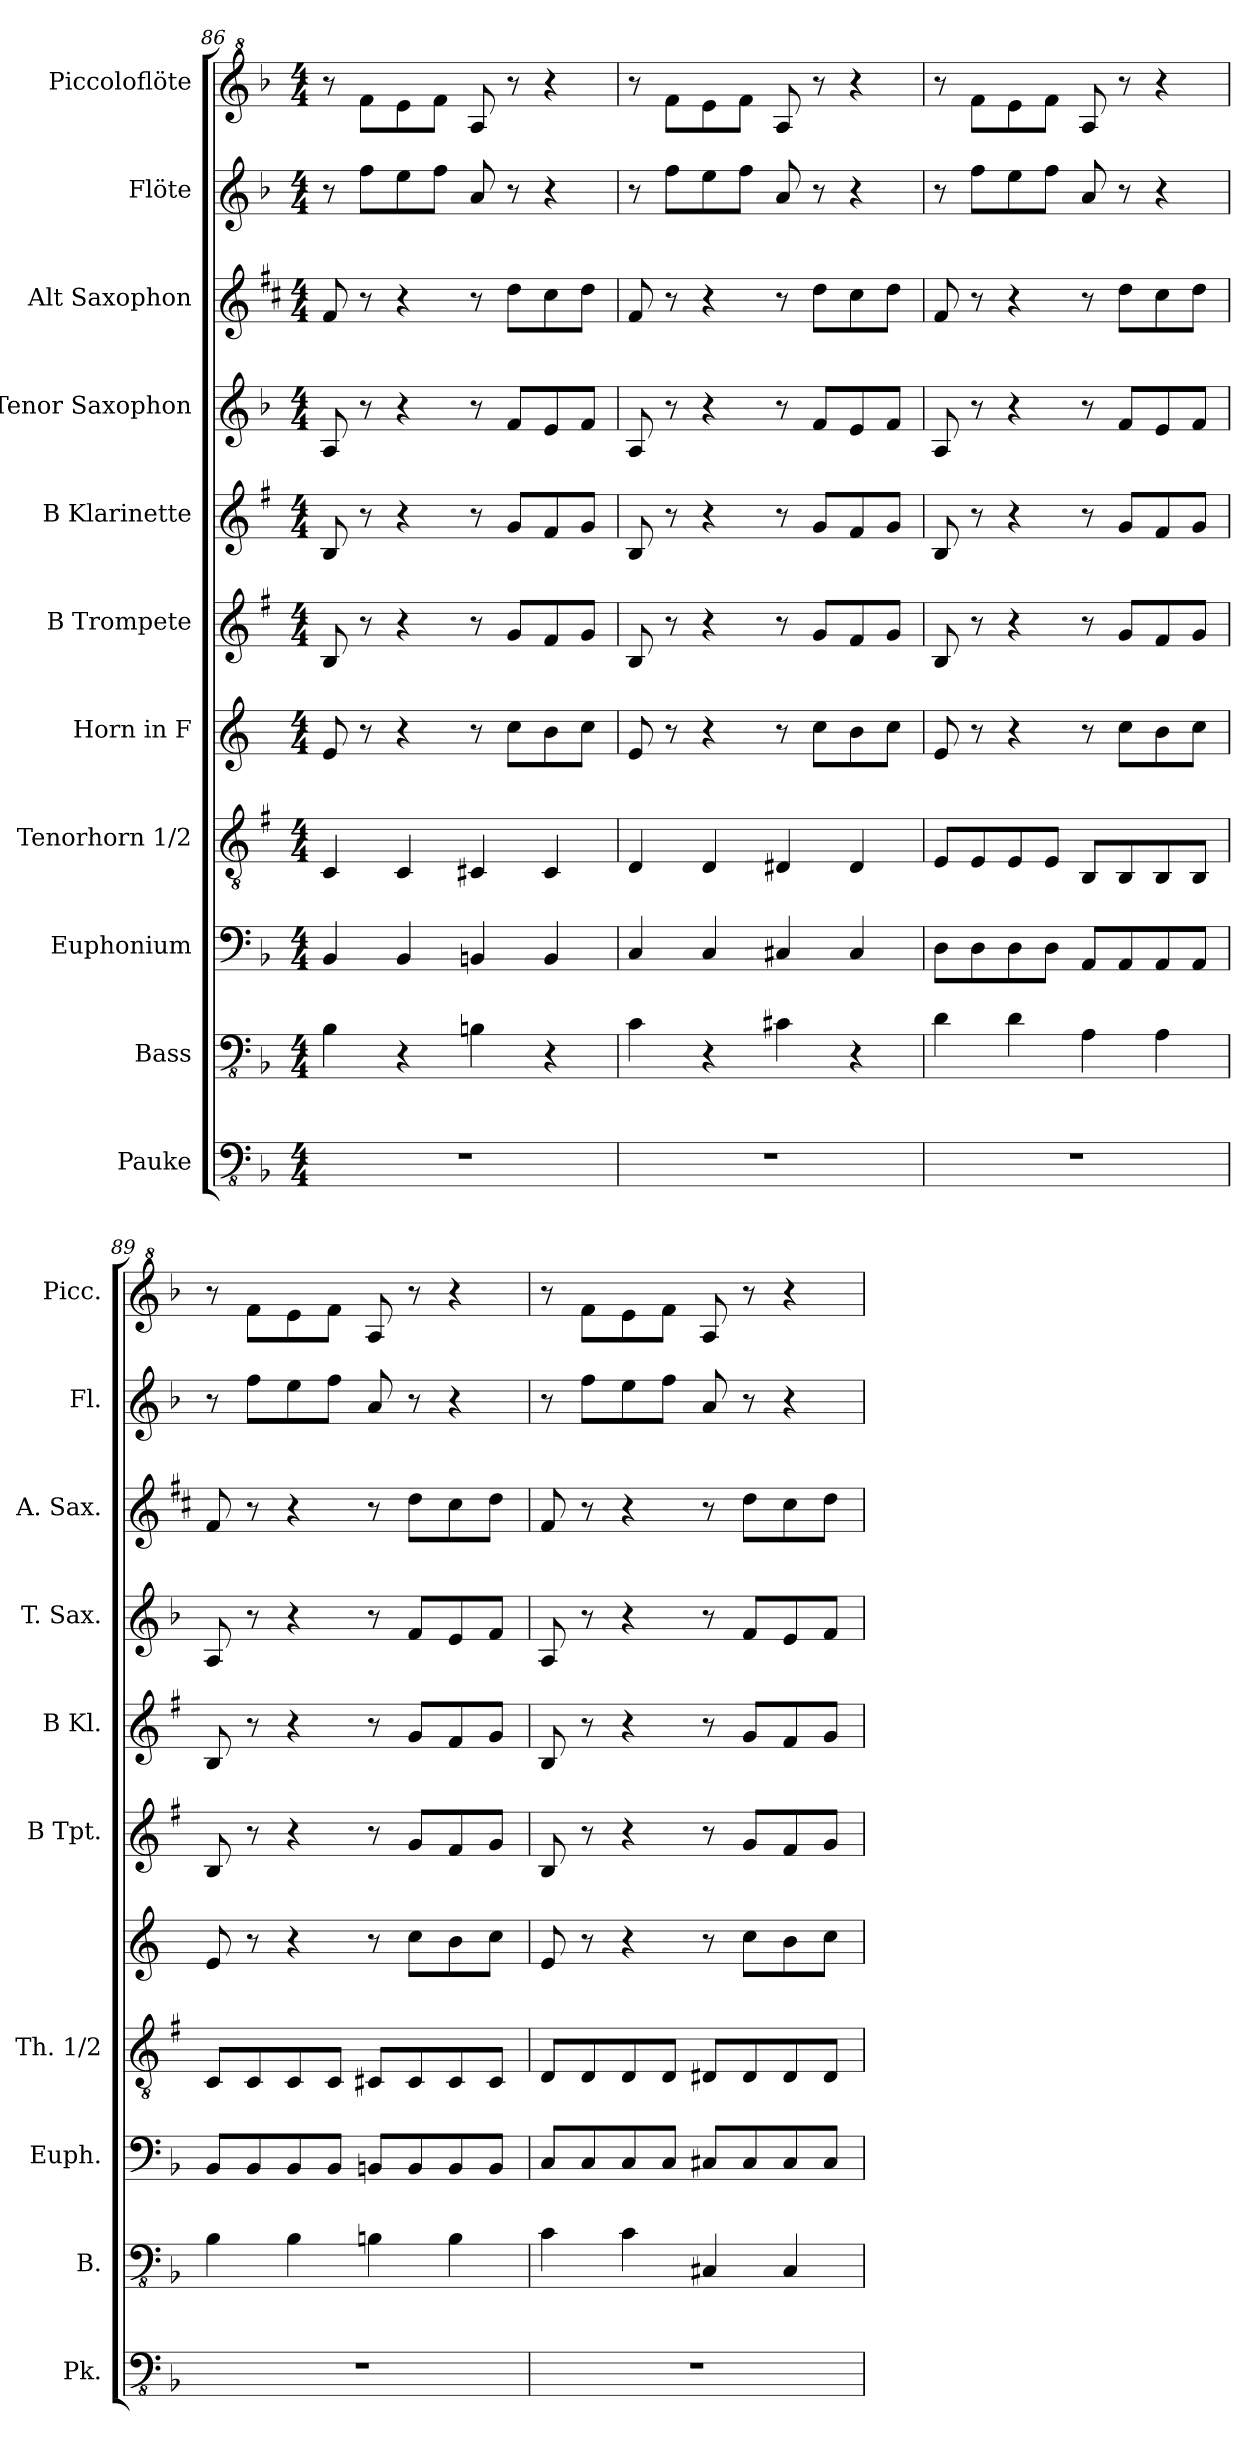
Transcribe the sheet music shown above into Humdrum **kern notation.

**kern	**kern	**kern	**kern	**kern	**kern	**kern	**kern	**kern	**kern	**kern
*part11	*part10	*part9	*part8	*part7	*part6	*part5	*part4	*part3	*part2	*part1
*staff11	*staff10	*staff9	*staff8	*staff7	*staff6	*staff5	*staff4	*staff3	*staff2	*staff1
*I"Pauke	*I"Bass	*I"Euphonium	*I"Tenorhorn 1/2	*I"Horn in F	*I"B Trompete	*I"B Klarinette	*I"Tenor Saxophon	*I"Alt Saxophon	*I"Flöte	*I"Piccoloflöte
*I'Pk.	*I'B.	*I'Euph.	*I'Th. 1/2	*	*I'B Tpt.	*I'B Kl.	*I'T. Sax.	*I'A. Sax.	*I'Fl.	*I'Picc.
*clefFv4	*clefFv4	*clefF4	*clefGv2	*clefG2	*clefG2	*clefG2	*clefG2	*clefG2	*clefG2	*clefG^2
*	*	*	*ITrd1c2	*ITrd4c7	*ITrd1c2	*ITrd1c2	*ITrd8c14	*ITrd5c9	*	*ITrd-7c-12
*k[b-]	*k[b-]	*k[b-]	*k[b-]	*k[b-]	*k[b-]	*k[b-]	*k[b-]	*k[b-]	*k[b-]	*k[b-]
*M4/4	*M4/4	*M4/4	*M4/4	*M4/4	*M4/4	*M4/4	*M4/4	*M4/4	*M4/4	*M4/4
=86	=86	=86	=86	=86	=86	=86	=86	=86	=86	=86
1r	4BB-\	4BB-/	4BB-/	8A/	8A/	8A/	8AA/	8A/	8r	8r
.	.	.	.	8r	8r	8r	8r	8r	8ff\L	8fff\L
.	4r	4BB-/	4BB-/	4r	4r	4r	4r	4r	8ee\	8eee\
.	.	.	.	.	.	.	.	.	8ff\J	8fff\J
.	4BBn\	4BBn/	4BBn/	8r	8r	8r	8r	8r	8a/	8aa/
.	.	.	.	8f\L	8f/L	8f/L	8F/L	8f\L	8r	8r
.	4r	4BB/	4BB/	8e\	8e/	8e/	8E/	8e\	4r	4r
.	.	.	.	8f\J	8f/J	8f/J	8F/J	8f\J	.	.
=87	=87	=87	=87	=87	=87	=87	=87	=87	=87	=87
1r	4C\	4C/	4C/	8A/	8A/	8A/	8AA/	8A/	8r	8r
.	.	.	.	8r	8r	8r	8r	8r	8ff\L	8fff\L
.	4r	4C/	4C/	4r	4r	4r	4r	4r	8ee\	8eee\
.	.	.	.	.	.	.	.	.	8ff\J	8fff\J
.	4C#X\	4C#X/	4C#X/	8r	8r	8r	8r	8r	8a/	8aa/
.	.	.	.	8f\L	8f/L	8f/L	8F/L	8f\L	8r	8r
.	4r	4C#/	4C#/	8e\	8e/	8e/	8E/	8e\	4r	4r
.	.	.	.	8f\J	8f/J	8f/J	8F/J	8f\J	.	.
=88	=88	=88	=88	=88	=88	=88	=88	=88	=88	=88
1r	4D\	8D\L	8D/L	8A/	8A/	8A/	8AA/	8A/	8r	8r
.	.	8D\	8D/	8r	8r	8r	8r	8r	8ff\L	8fff\L
.	4D\	8D\	8D/	4r	4r	4r	4r	4r	8ee\	8eee\
.	.	8D\J	8D/J	.	.	.	.	.	8ff\J	8fff\J
.	4AA\	8AA/L	8AA/L	8r	8r	8r	8r	8r	8a/	8aa/
.	.	8AA/	8AA/	8f\L	8f/L	8f/L	8F/L	8f\L	8r	8r
.	4AA\	8AA/	8AA/	8e\	8e/	8e/	8E/	8e\	4r	4r
.	.	8AA/J	8AA/J	8f\J	8f/J	8f/J	8F/J	8f\J	.	.
=89	=89	=89	=89	=89	=89	=89	=89	=89	=89	=89
1r	4BB-\	8BB-/L	8BB-/L	8A/	8A/	8A/	8AA/	8A/	8r	8r
.	.	8BB-/	8BB-/	8r	8r	8r	8r	8r	8ff\L	8fff\L
.	4BB-\	8BB-/	8BB-/	4r	4r	4r	4r	4r	8ee\	8eee\
.	.	8BB-/J	8BB-/J	.	.	.	.	.	8ff\J	8fff\J
.	4BBn\	8BBn/L	8BBn/L	8r	8r	8r	8r	8r	8a/	8aa/
.	.	8BB/	8BB/	8f\L	8f/L	8f/L	8F/L	8f\L	8r	8r
.	4BB\	8BB/	8BB/	8e\	8e/	8e/	8E/	8e\	4r	4r
.	.	8BB/J	8BB/J	8f\J	8f/J	8f/J	8F/J	8f\J	.	.
=90	=90	=90	=90	=90	=90	=90	=90	=90	=90	=90
1r	4C\	8C/L	8C/L	8A/	8A/	8A/	8AA/	8A/	8r	8r
.	.	8C/	8C/	8r	8r	8r	8r	8r	8ff\L	8fff\L
.	4C\	8C/	8C/	4r	4r	4r	4r	4r	8ee\	8eee\
.	.	8C/J	8C/J	.	.	.	.	.	8ff\J	8fff\J
.	4CC#X/	8C#X/L	8C#X/L	8r	8r	8r	8r	8r	8a/	8aa/
.	.	8C#/	8C#/	8f\L	8f/L	8f/L	8F/L	8f\L	8r	8r
.	4CC#/	8C#/	8C#/	8e\	8e/	8e/	8E/	8e\	4r	4r
.	.	8C#/J	8C#/J	8f\J	8f/J	8f/J	8F/J	8f\J	.	.
=	=	=	=	=	=	=	=	=	=	=
*-	*-	*-	*-	*-	*-	*-	*-	*-	*-	*-
